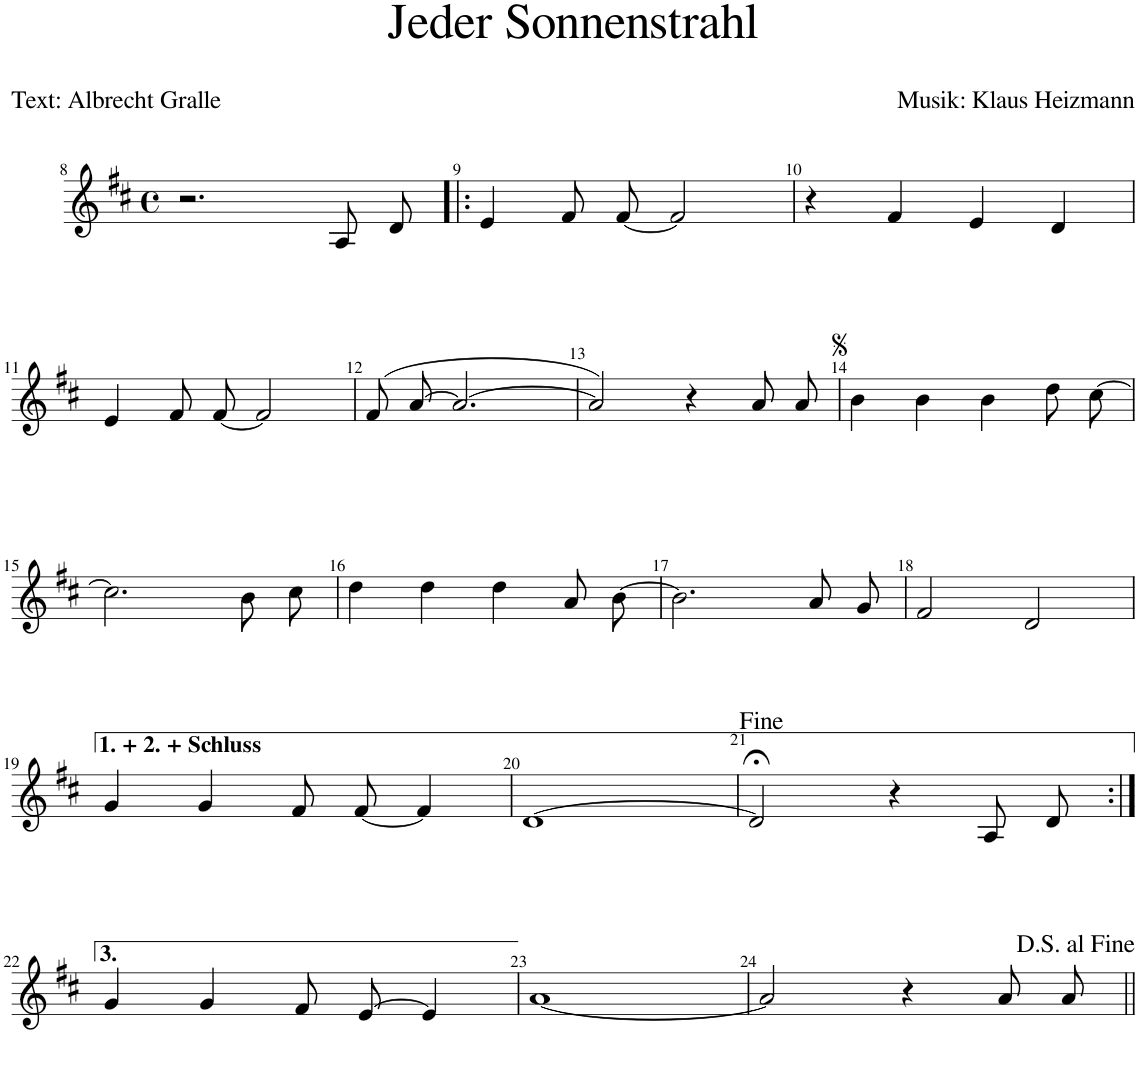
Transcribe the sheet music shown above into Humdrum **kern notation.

**kern
*part1
*staff1
*I"Sopran
*I'S.
*clefG2
*k[f#c#]
*M4/4
*met(c)
=8
2.r
8A/L
8d/J
=9!|:
4e/
8f#/L
[<8f#/J
2f#/]
=10
4r
4f#/
4e/
4d/
!!LO:LB:g=z
=11
4e/
8f#/L
[<8f#/J
2f#/]
=12
(>8f#/L
[>8a/J
2.a/_
=13
2a/])
4r
8a/L
8a/J
=14
4b\
4b\
4b\
8dd\L
[>8cc#\J
!!LO:LB:g=z
=15
2.cc#\]
8b\L
8cc#\J
=16
4dd\
4dd\
4dd\
8a/L
[>8b/J
=17
2.b\]
8a/L
8g/J
=18
2f#/
2d/
!!LO:LB:g=z
=19
4g/
4g/
8f#/L
[8f#/J
4f#/]
=20
[>1d
=21
2d;</]
4r
8A/L
8d/J
!!LO:LB:g=z
=22:|!
4g/
4g/
8f#/L
[>8e/J
4e/]
=23
[<1a
=24
2a/]
4r
8a/L
8a/J
=||
*-
